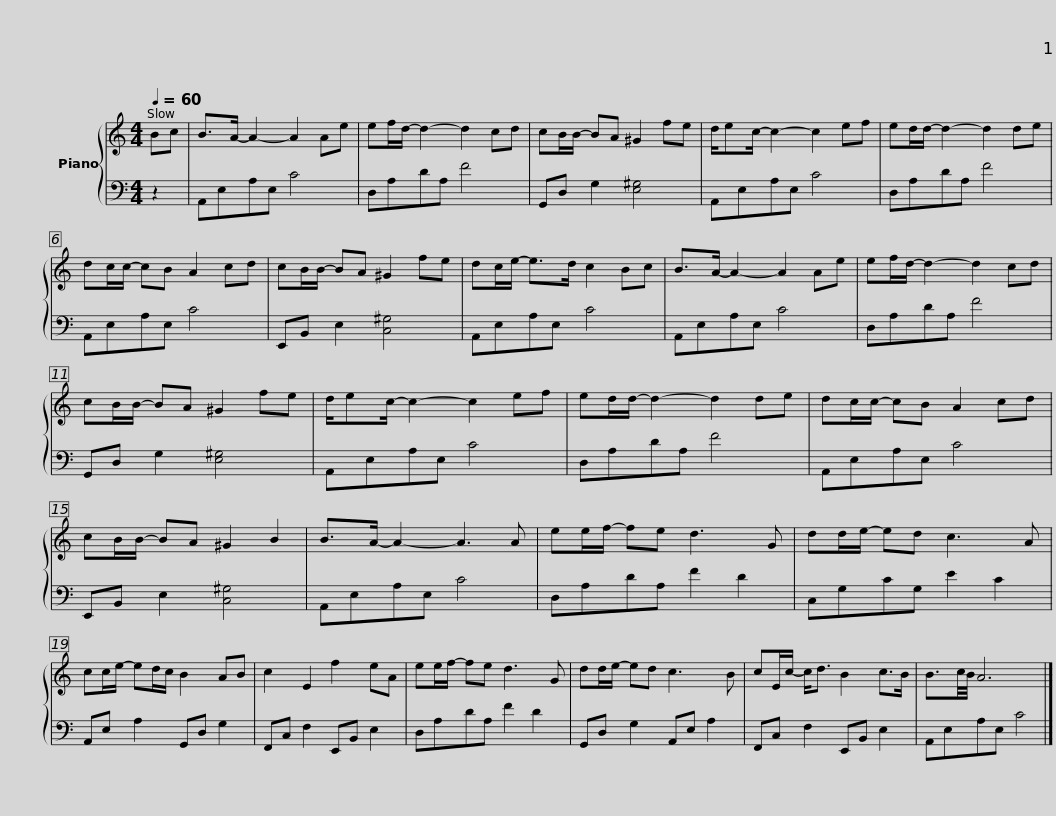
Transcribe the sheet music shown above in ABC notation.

X:1
%%score { 1 | 2 }
L:1/8
Q:1/4=60
M:4/4
I:linebreak $
K:C
V:1 treble
V:2 bass
V:1
 Bc | B>A- A2- A2 Ae | ef/d/- d2- d2 cd | cB/B/- BA ^G2 fe | d/ec/- c2- c2 ef |$ %5
 ed/d/- d2- d2 de | dc/c/- cB A2 cd | cB/B/- BA ^G2 fe | dc/e/- e>d c2 Bc |$ B>A- A2- A2 Ae | %10
 ef/d/- d2- d2 cd | cB/B/- BA ^G2 fe | d/ec/- c2- c2 ef |$ ed/d/- d2- d2 de | dc/c/- cB A2 cd | %15
 cB/B/- BA ^G2 B2 | B>A- A2- A3 A |$ ee/f/- fe d3 G | dd/e/- ed c3 A | cc/e/- ed/c/ B2 AB | %20
 c2 E2 f2 eA |$ ee/f/- fe d3 G | dd/e/- ed c3 B | cE/c/- c<d B2 c>B | B3/2c/4B/4 A6 |] %25
V:2
 z2 | A,,E,A,E, C4 | D,A,DA, F4 | G,,D, G,2 [E,^G,]4 | A,,E,A,E, C4 |$ %5
 D,A,DA, F4 | A,,E,A,E, C4 | E,,B,, E,2 [C,^G,]4 | A,,E,A,E, C4 |$ A,,E,A,E, C4 | %10
 D,A,DA, F4 | G,,D, G,2 [E,^G,]4 | A,,E,A,E, C4 |$ D,A,DA, F4 | A,,E,A,E, C4 | %15
 E,,B,, E,2 [C,^G,]4 | A,,E,A,E, C4 |$ D,A,DA, F2 D2 | C,G,CG, E2 C2 | A,,E, A,2 G,,D, G,2 | %20
 F,,C, F,2 E,,B,, E,2 |$ D,A,DA, F2 D2 | G,,D, G,2 A,,E, A,2 | F,,C, F,2 E,,B,, E,2 | A,,E,A,E, C4 |] %25
